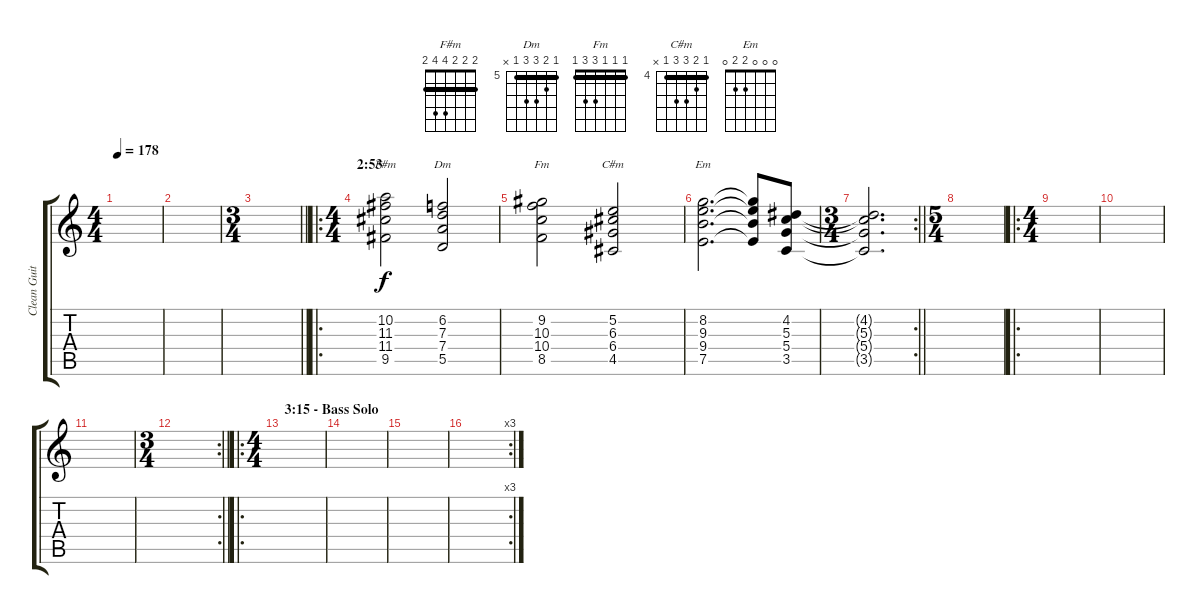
\track ("Clean Guitar" "Clean Guit") {instrument electricguitarjazz}
\staff {score tabs}
\tuning (E4 B3 G3 D3 A2 E2) {hide}
\chord ("F#m" 2 2 2 4 4 2) {barre 2}
\chord ("Dm" 5 6 7 7 5 x) {firstfret 5 barre 5}
\chord ("Fm" 1 1 1 3 3 1) {barre 1}
\chord ("C#m" 4 5 6 6 4 x) {firstfret 4 barre 4}
\chord ("Em" 0 0 0 2 2 0)
\ts (4 4)
\tempo 178
\clef g2
\ks c
|
|
\ts (3 4)
\barLineRight lightlight
|
\ro
\ts (4 4)
\section ("" "2:53")
(10.2 11.3 11.4 9.5).2{ch "F#m" volume 11 instrument electricguitarjazz} (6.2 7.3 7.4 5.5).2{ch "Dm"} |
(9.2 10.3 10.4 8.5).2{ch "Fm"} (5.2 6.3 6.4 4.5).2{ch "C#m"} |
(8.2 9.3 9.4 7.5).2{d ch "Em"} (8.2{t} 9.3{t} 9.4{t} 7.5{t}).8 (4.2 5.3 5.4 3.5).8 |
\rc 2
\ts (3 4)
\barLineRight lightlight
(4.2{t} 5.3{t} 5.4{t} 3.5{t}).2{d} |
\ts (5 4)
|
\ro
\ts (4 4)
|
|
|
\rc 2
\ts (3 4)
\barLineRight lightlight
|
\ro
\ts (4 4)
\section ("" "3:15 - Bass Solo")
|
|
|
\rc 3
